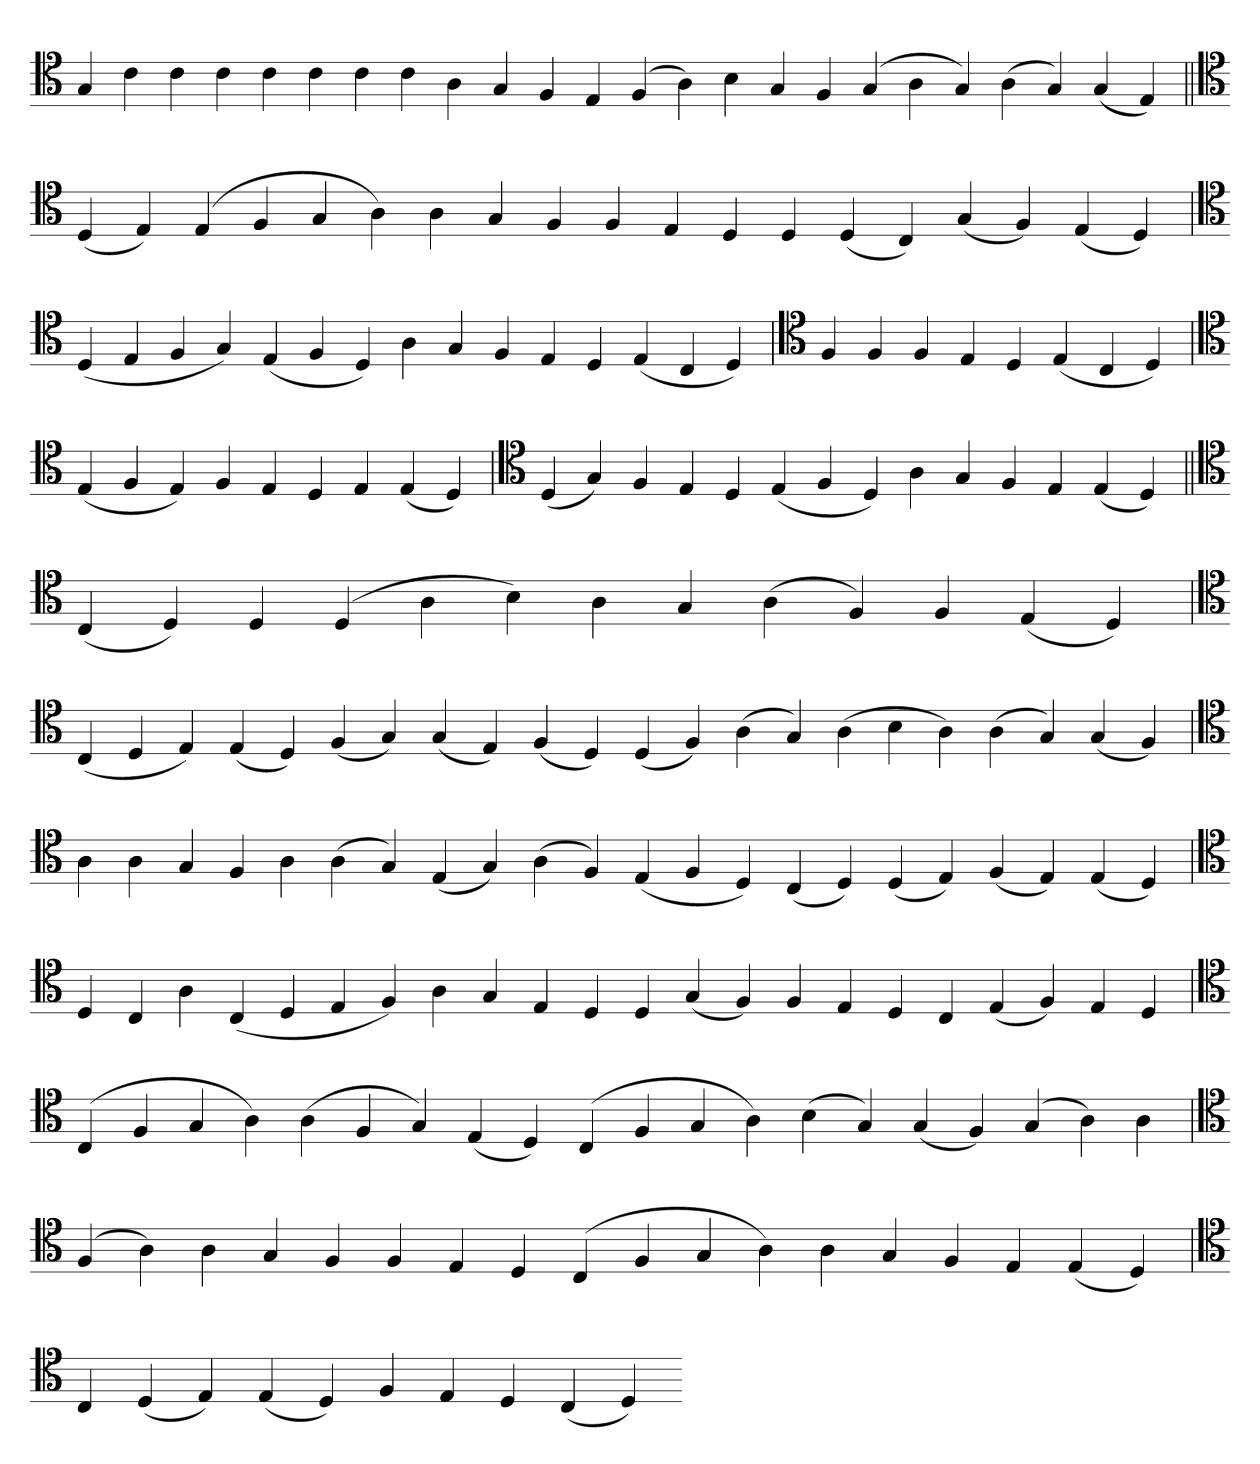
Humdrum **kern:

**kern
*part1
*staff1
*clefC4
=
4G
4c
4c
4c
4c
4c
4c
4c
4A
4G
4F
4E
(4F
4A)
4B
4G
4F
(4G
4A
4G)
(4A
4G)
(4G
4E)
=||
*clefC4
(4D
4E)
(4E
4F
4G
4A)
4A
4G
4F
4F
4E
4D
4D
(4D
4C)
(4G
4F)
(4E
4D)
='
*clefC4
(4D
4E
4F
4G)
(4E
4F
4D)
4A
4G
4F
4E
4D
(4E
4C
4D)
=`
*clefC4
4F
4F
4F
4E
4D
(4E
4C
4D)
='
*clefC4
(4E
4F
4E)
4F
4E
4D
4E
(4E
4D)
=`
*clefC4
(4D
4G)
4F
4E
4D
(4E
4F
4D)
4A
4G
4F
4E
(4E
4D)
=||
*clefC4
(4C
4D)
4D
(4D
4A
4B)
4A
4G
(4A
4F)
4F
(4E
4D)
='
*clefC4
(4C
4D
4E)
(4E
4D)
(4F
4G)
(4G
4E)
(4F
4D)
(4D
4F)
(4A
4G)
(4A
4B
4A)
(4A
4G)
(4G
4F)
=`
*clefC4
4A
4A
4G
4F
4A
(4A
4G)
(4E
4G)
(4A
4F)
(4E
4F
4D)
(4C
4D)
(4D
4E)
(4F
4E)
(4E
4D)
=
*clefC4
4D
4C
4A
(4C
4D
4E
4F)
4A
4G
4E
4D
4D
(4G
4F)
4F
4E
4D
4C
(4E
4F)
4E
4D
=`
*clefC4
(4C
4F
4G
4A)
(4A
4F
4G)
(4E
4D)
(4C
4F
4G
4A)
(4B
4G)
(4G
4F)
(4G
4A)
4A
=`
*clefC4
(4F
4A)
4A
4G
4F
4F
4E
4D
(4C
4F
4G
4A)
4A
4G
4F
4E
(4E
4D)
=
*clefC4
4C
(4D
4E)
(4E
4D)
4F
4E
4D
(4C
4D)
=-
*-
